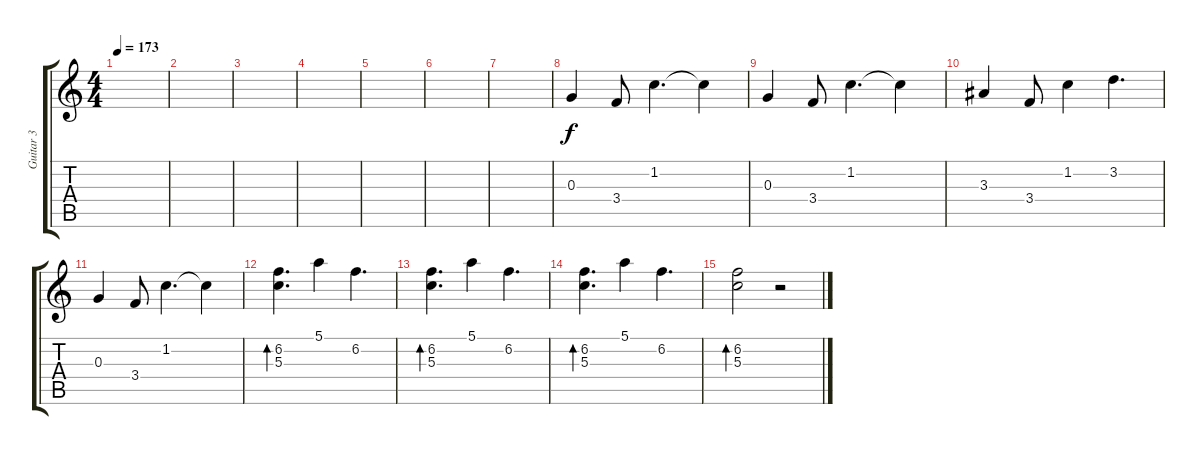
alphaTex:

\track ("Guitar 3" "Guitar 3") {instrument acousticguitarsteel}
\staff {score tabs}
\tuning (E4 B3 G3 D3 A2 E2) {hide}
\ts (4 4)
\tempo 173
\clef g2
\ks c
|
|
|
|
|
|
|
0.3.4 3.4.8 1.2.4{d} 1.2{t}.4 |
0.3.4 3.4.8 1.2.4{d} 1.2{t}.4 |
3.3.4 3.4.8 1.2.4 3.2.4{d} |
0.3.4 3.4.8 1.2.4{d} 1.2{t}.4 |
(6.2 5.3).4{d bd 240} 5.1.4 6.2.4{d} |
(6.2 5.3).4{d bd 240} 5.1.4 6.2.4{d} |
(6.2 5.3).4{d bd 240} 5.1.4 6.2.4{d} |
(6.2 5.3).2{bd 240} r.2
